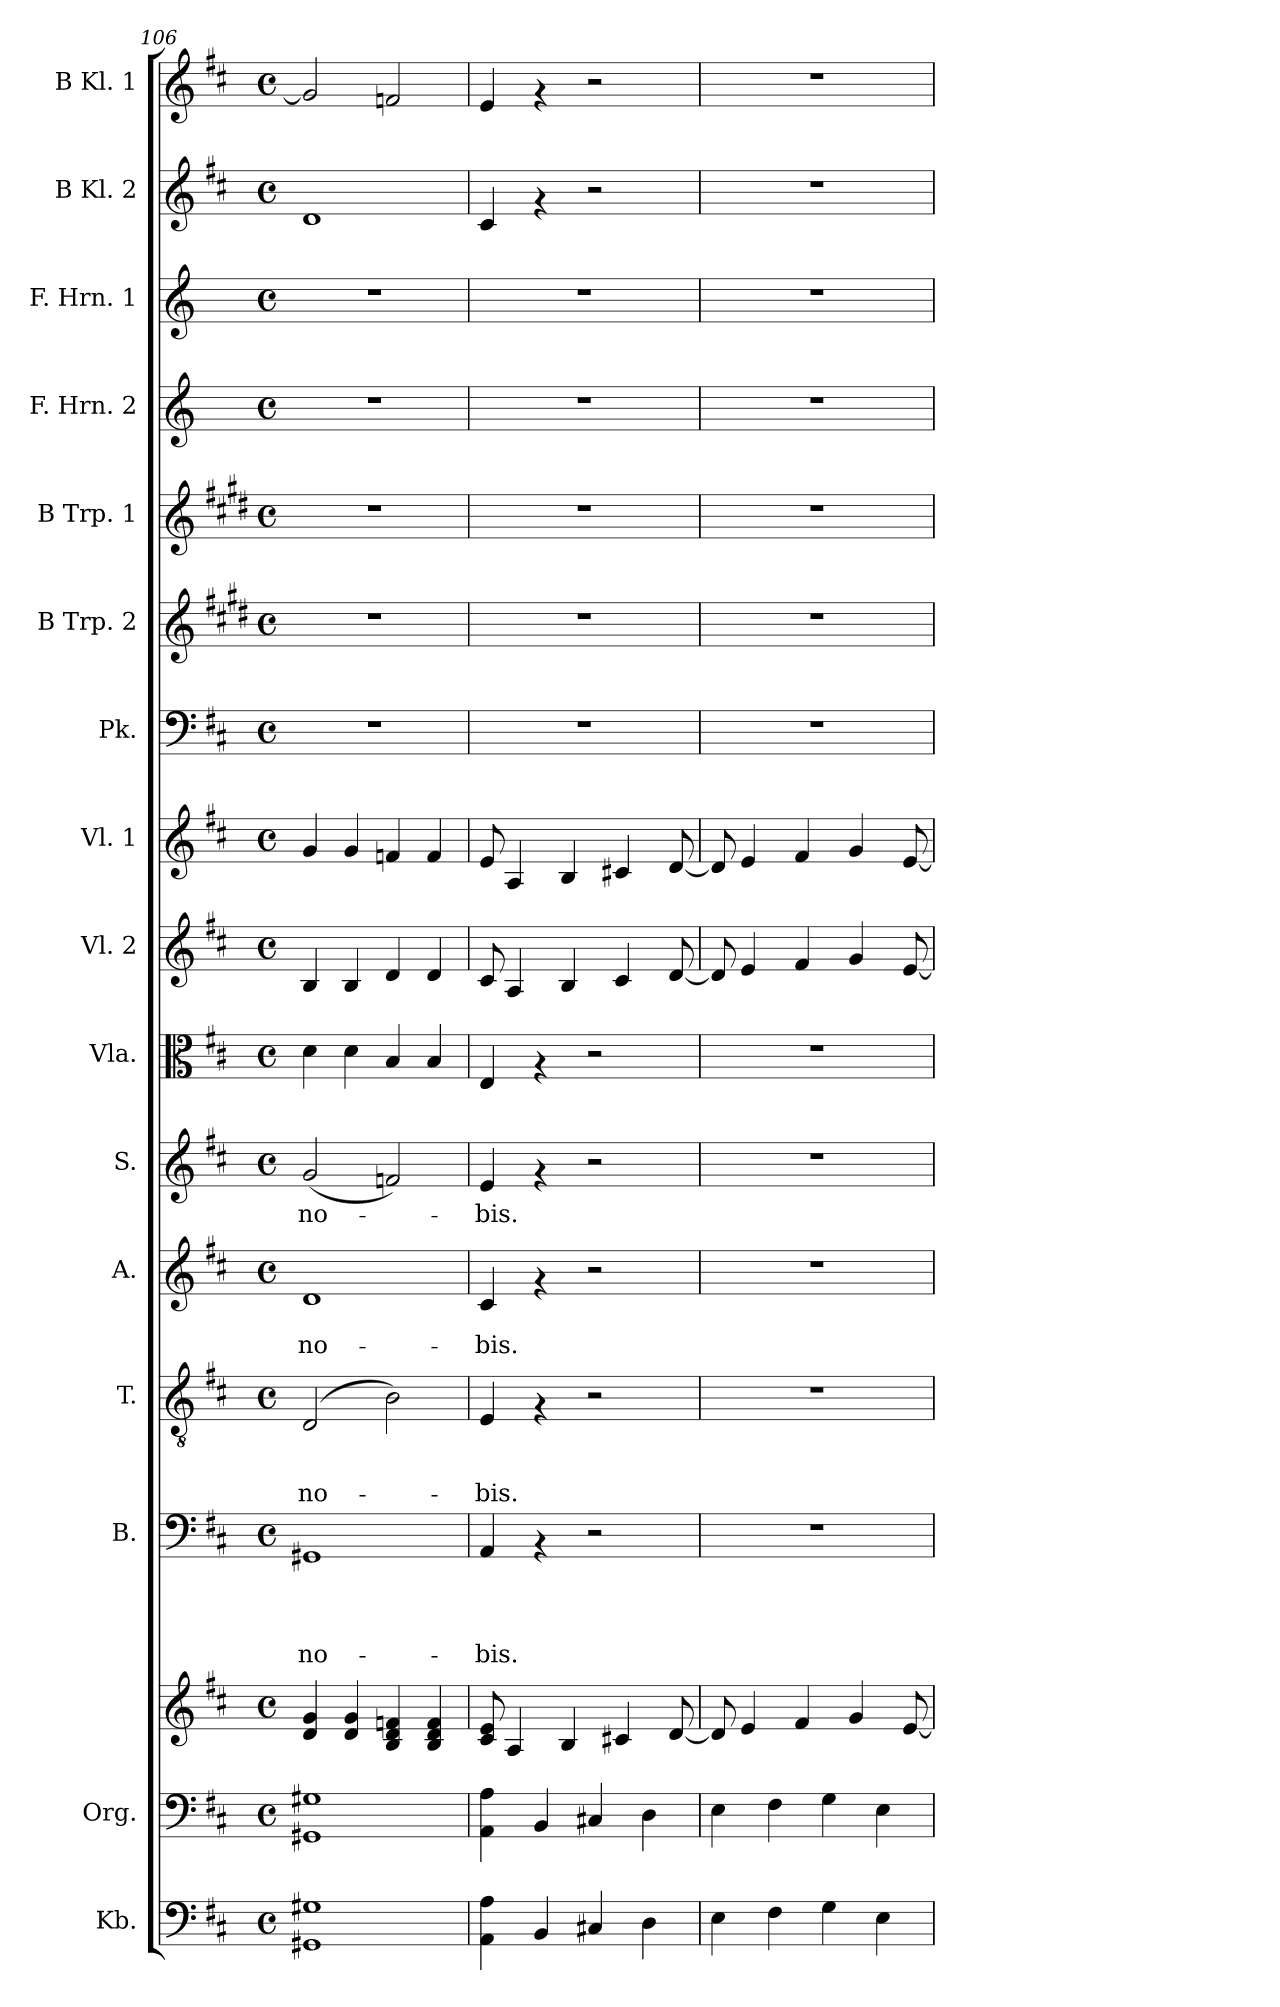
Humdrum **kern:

**kern	**kern	**kern	**kern	**text	**text	**text	**text	**kern	**text	**text	**text	**kern	**text	**text	**kern	**text	**kern	**kern	**kern	**kern	**kern	**kern	**kern	**kern	**kern	**kern
*part16	*part15	*part15	*part14	*part14	*part14	*part14	*part14	*part13	*part13	*part13	*part13	*part12	*part12	*part12	*part11	*part11	*part10	*part9	*part8	*part7	*part6	*part5	*part4	*part3	*part2	*part1
*staff17	*staff16	*staff15	*staff14	*staff14	*staff14	*staff14	*staff14	*staff13	*staff13	*staff13	*staff13	*staff12	*staff12	*staff12	*staff11	*staff11	*staff10	*staff9	*staff8	*staff7	*staff6	*staff5	*staff4	*staff3	*staff2	*staff1
*I"Kb.	*I"Org.	*	*I"B.	*	*	*	*	*I"T.	*	*	*	*I"A.	*	*	*I"S.	*	*I"Vla.	*I"Vl. 2	*I"Vl. 1	*I"Pk.	*I"B Trp. 2	*I"B Trp. 1	*I"F. Hrn. 2	*I"F. Hrn. 1	*I"B Kl. 2	*I"B Kl. 1
*I'Kb.	*	*	*I'B.	*	*	*	*	*I'T.	*	*	*	*I'A.	*	*	*I'S.	*	*I'Vla.	*I'Vl. 2	*I'Vl. 1	*I'Pk.	*I'B Trp. 2	*I'B Trp. 1	*I'F. Hrn. 2	*I'F. Hrn. 1	*I'B Kl. 2	*I'B Kl. 1
*clefF4	*clefF4	*clefG2	*clefF4	*	*	*	*	*clefGv2	*	*	*	*clefG2	*	*	*clefG2	*	*clefC3	*clefG2	*clefG2	*clefF4	*clefG2	*clefG2	*clefG2	*clefG2	*clefG2	*clefG2
*	*	*	*	*	*	*	*	*	*	*	*	*	*	*	*	*	*	*	*	*	*ITrd1c2	*ITrd1c2	*ITrd-1c-2	*ITrd-1c-2	*	*
*k[f#c#]	*k[f#c#]	*k[f#c#]	*k[f#c#]	*	*	*	*	*k[f#c#]	*	*	*	*k[f#c#]	*	*	*k[f#c#]	*	*k[f#c#]	*k[f#c#]	*k[f#c#]	*k[f#c#]	*k[f#c#]	*k[f#c#]	*k[f#c#]	*k[f#c#]	*k[f#c#]	*k[f#c#]
*D:	*D:	*D:	*D:	*	*	*	*	*D:	*	*	*	*D:	*	*	*D:	*	*D:	*D:	*D:	*D:	*D:	*D:	*D:	*D:	*D:	*D:
*M4/4	*M4/4	*M4/4	*M4/4	*	*	*	*	*M4/4	*	*	*	*M4/4	*	*	*M4/4	*	*M4/4	*M4/4	*M4/4	*M4/4	*M4/4	*M4/4	*M4/4	*M4/4	*M4/4	*M4/4
*met(c)	*met(c)	*met(c)	*met(c)	*	*	*	*	*met(c)	*	*	*	*met(c)	*	*	*met(c)	*	*met(c)	*met(c)	*met(c)	*met(c)	*met(c)	*met(c)	*met(c)	*met(c)	*met(c)	*met(c)
=106	=106	=106	=106	=106	=106	=106	=106	=106	=106	=106	=106	=106	=106	=106	=106	=106	=106	=106	=106	=106	=106	=106	=106	=106	=106	=106
!	!	!	!	!	!	!	!LO:LY:b	!	!	!	!LO:LY:b	!	!	!LO:LY:b	!	!LO:LY:b	!	!	!	!	!	!	!	!	!	!
1GG#X 1G#X	1GG#X 1G#X	4d/ 4g/	1GG#X	.	.	.	no-	(2D/	.	.	no-	1d	.	no-	(<2g/	no-	4d\	4B/	4g/	1r	1r	1r	1r	1r	1d	2g/]
.	.	4d/ 4g/	.	.	.	.	.	.	.	.	.	.	.	.	.	.	4d\	4B/	4g/	.	.	.	.	.	.	.
.	.	4B/ 4d/ 4fn/	.	.	.	.	.	2B\)	.	.	.	.	.	.	2fn/)	.	4B/	4d/	4fn/	.	.	.	.	.	.	2fn/
.	.	4B/ 4d/ 4f/	.	.	.	.	.	.	.	.	.	.	.	.	.	.	4B/	4d/	4f/	.	.	.	.	.	.	.
=107	=107	=107	=107	=107	=107	=107	=107	=107	=107	=107	=107	=107	=107	=107	=107	=107	=107	=107	=107	=107	=107	=107	=107	=107	=107	=107
!	!	!	!	!	!	!	!LO:LY:b	!	!	!	!LO:LY:b	!	!	!LO:LY:b	!	!LO:LY:b	!	!	!	!	!	!	!	!	!	!
4AA\ 4A\	4AA\ 4A\	8c#/ 8e/	4AA/	.	.	.	-bis.	4E/	.	.	-bis.	4c#/	.	-bis.	4e/	-bis.	4E/	8c#/	8e/	1r	1r	1r	1r	1r	4c#/	4e/
.	.	4A/	.	.	.	.	.	.	.	.	.	.	.	.	.	.	.	4A/	4A/	.	.	.	.	.	.	.
4BB/	4BB/	.	4rAA	.	.	.	.	4rF	.	.	.	4rf	.	.	4rf	.	4rG	.	.	.	.	.	.	.	4rf	4rf
.	.	4B/	.	.	.	.	.	.	.	.	.	.	.	.	.	.	.	4B/	4B/	.	.	.	.	.	.	.
4C#X/	4C#X/	.	2r	.	.	.	.	2r	.	.	.	2r	.	.	2r	.	2r	.	.	.	.	.	.	.	2r	2r
.	.	4c#X/	.	.	.	.	.	.	.	.	.	.	.	.	.	.	.	4c#/	4c#X/	.	.	.	.	.	.	.
4D\	4D\	.	.	.	.	.	.	.	.	.	.	.	.	.	.	.	.	.	.	.	.	.	.	.	.	.
.	.	[<8d/	.	.	.	.	.	.	.	.	.	.	.	.	.	.	.	[<8d/	[<8d/	.	.	.	.	.	.	.
=108	=108	=108	=108	=108	=108	=108	=108	=108	=108	=108	=108	=108	=108	=108	=108	=108	=108	=108	=108	=108	=108	=108	=108	=108	=108	=108
4E\	4E\	8d/]	1r	.	.	.	.	1r	.	.	.	1r	.	.	1r	.	1r	8d/]	8d/]	1r	1r	1r	1r	1r	1r	1r
.	.	4e/	.	.	.	.	.	.	.	.	.	.	.	.	.	.	.	4e/	4e/	.	.	.	.	.	.	.
4F#\	4F#\	.	.	.	.	.	.	.	.	.	.	.	.	.	.	.	.	.	.	.	.	.	.	.	.	.
.	.	4f#/	.	.	.	.	.	.	.	.	.	.	.	.	.	.	.	4f#/	4f#/	.	.	.	.	.	.	.
4G\	4G\	.	.	.	.	.	.	.	.	.	.	.	.	.	.	.	.	.	.	.	.	.	.	.	.	.
.	.	4g/	.	.	.	.	.	.	.	.	.	.	.	.	.	.	.	4g/	4g/	.	.	.	.	.	.	.
4E\	4E\	.	.	.	.	.	.	.	.	.	.	.	.	.	.	.	.	.	.	.	.	.	.	.	.	.
.	.	[<8e/	.	.	.	.	.	.	.	.	.	.	.	.	.	.	.	[<8e/	[<8e/	.	.	.	.	.	.	.
=	=	=	=	=	=	=	=	=	=	=	=	=	=	=	=	=	=	=	=	=	=	=	=	=	=	=
*-	*-	*-	*-	*-	*-	*-	*-	*-	*-	*-	*-	*-	*-	*-	*-	*-	*-	*-	*-	*-	*-	*-	*-	*-	*-	*-
